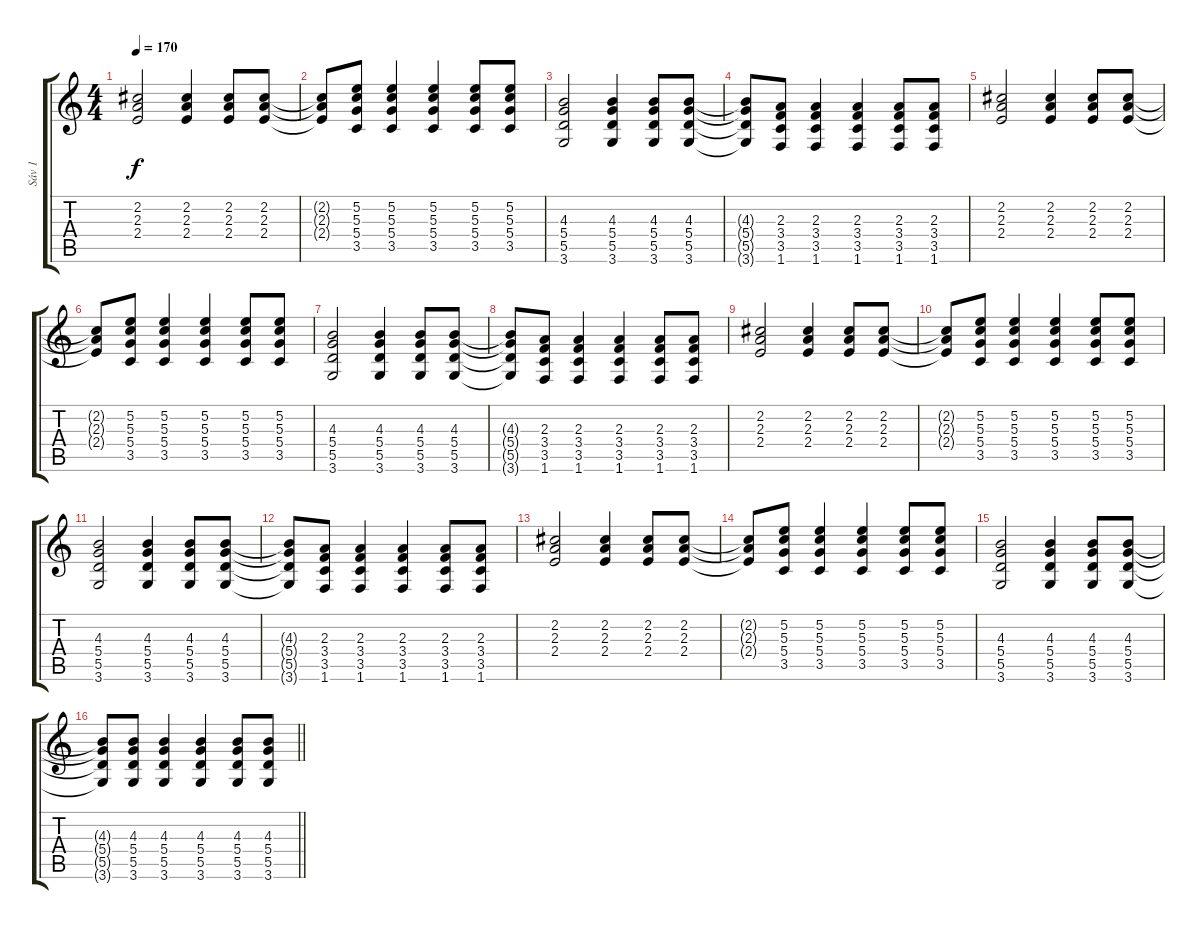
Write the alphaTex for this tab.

\track ("Sáv 1" "Sáv 1") {instrument acousticguitarsteel}
\staff {score tabs}
\tuning (E4 B3 G3 D3 A2 E2) {hide}
\ts (4 4)
\section ("" "")
\tempo 170
\clef g2
\ks c
(2.2 2.3 2.4).2{dy f} (2.2 2.3 2.4).4 (2.2 2.3 2.4).8 (2.2 2.3 2.4).8 |
(2.2{t} 2.3{t} 2.4{t}).8 (5.2 5.3 5.4 3.5).8 (5.2 5.3 5.4 3.5).4 (5.2 5.3 5.4 3.5).4 (5.2 5.3 5.4 3.5).8 (5.2 5.3 5.4 3.5).8 |
(4.3 5.4 5.5 3.6).2 (4.3 5.4 5.5 3.6).4 (4.3 5.4 5.5 3.6).8 (4.3 5.4 5.5 3.6).8 |
(4.3{t} 5.4{t} 5.5{t} 3.6{t}).8 (2.3 3.4 3.5 1.6).8 (2.3 3.4 3.5 1.6).4 (2.3 3.4 3.5 1.6).4 (2.3 3.4 3.5 1.6).8 (2.3 3.4 3.5 1.6).8 |
(2.2 2.3 2.4).2 (2.2 2.3 2.4).4 (2.2 2.3 2.4).8 (2.2 2.3 2.4).8 |
(2.2{t} 2.3{t} 2.4{t}).8 (5.2 5.3 5.4 3.5).8 (5.2 5.3 5.4 3.5).4 (5.2 5.3 5.4 3.5).4 (5.2 5.3 5.4 3.5).8 (5.2 5.3 5.4 3.5).8 |
(4.3 5.4 5.5 3.6).2 (4.3 5.4 5.5 3.6).4 (4.3 5.4 5.5 3.6).8 (4.3 5.4 5.5 3.6).8 |
(4.3{t} 5.4{t} 5.5{t} 3.6{t}).8 (2.3 3.4 3.5 1.6).8 (2.3 3.4 3.5 1.6).4 (2.3 3.4 3.5 1.6).4 (2.3 3.4 3.5 1.6).8 (2.3 3.4 3.5 1.6).8 |
(2.2 2.3 2.4).2 (2.2 2.3 2.4).4 (2.2 2.3 2.4).8 (2.2 2.3 2.4).8 |
(2.2{t} 2.3{t} 2.4{t}).8 (5.2 5.3 5.4 3.5).8 (5.2 5.3 5.4 3.5).4 (5.2 5.3 5.4 3.5).4 (5.2 5.3 5.4 3.5).8 (5.2 5.3 5.4 3.5).8 |
(4.3 5.4 5.5 3.6).2 (4.3 5.4 5.5 3.6).4 (4.3 5.4 5.5 3.6).8 (4.3 5.4 5.5 3.6).8 |
(4.3{t} 5.4{t} 5.5{t} 3.6{t}).8 (2.3 3.4 3.5 1.6).8 (2.3 3.4 3.5 1.6).4 (2.3 3.4 3.5 1.6).4 (2.3 3.4 3.5 1.6).8 (2.3 3.4 3.5 1.6).8 |
(2.2 2.3 2.4).2 (2.2 2.3 2.4).4 (2.2 2.3 2.4).8 (2.2 2.3 2.4).8 |
(2.2{t} 2.3{t} 2.4{t}).8 (5.2 5.3 5.4 3.5).8 (5.2 5.3 5.4 3.5).4 (5.2 5.3 5.4 3.5).4 (5.2 5.3 5.4 3.5).8 (5.2 5.3 5.4 3.5).8 |
(4.3 5.4 5.5 3.6).2 (4.3 5.4 5.5 3.6).4 (4.3 5.4 5.5 3.6).8 (4.3 5.4 5.5 3.6).8 |
\barLineRight lightlight
(4.3{t} 5.4{t} 5.5{t} 3.6{t}).8 (4.3 5.4 5.5 3.6).8 (4.3 5.4 5.5 3.6).4 (4.3 5.4 5.5 3.6).4 (4.3 5.4 5.5 3.6).8 (4.3 5.4 5.5 3.6).8
